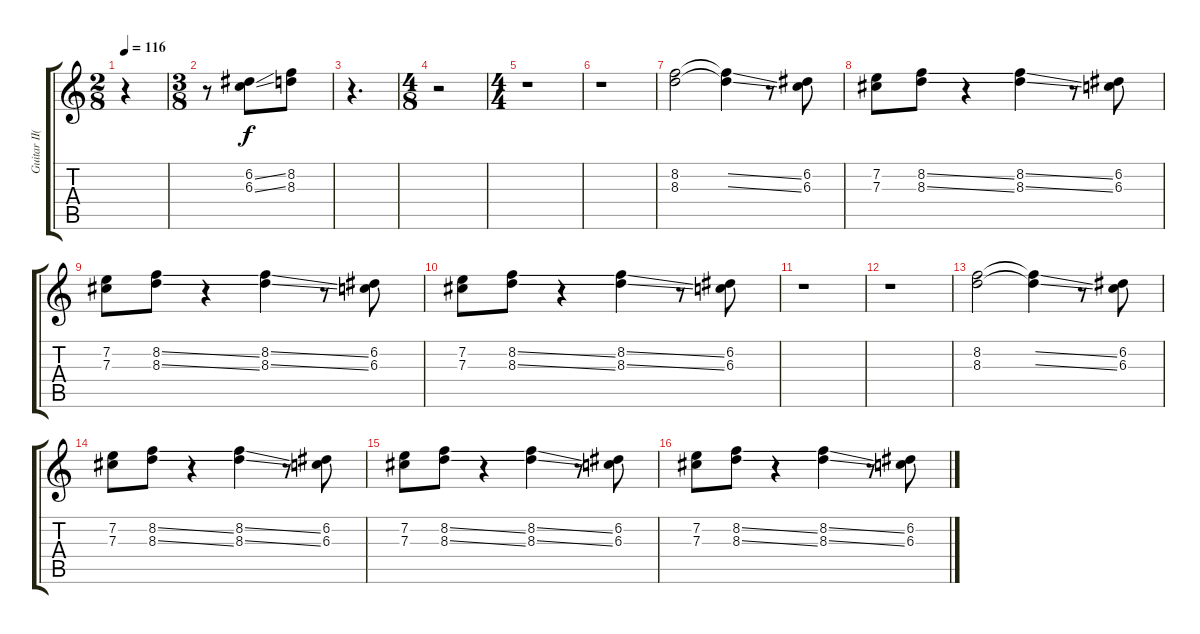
\track ("Guitar II(D-A-D-F#-A-D)(Electric+Slide)" "Guitar II(") {instrument electricguitarclean}
\staff {score tabs}
\tuning (D4 A3 Gb3 D3 A2 D2) {hide}
\ts (2 8)
\tempo 116
\clef g2
\ks c
r.4{dy f} |
\ts (3 8)
r.8 (6.2{ss} 6.3{ss}).8 (8.2 8.3).8 |
r.4{d} |
\ts (4 8)
r.2 |
\ts (4 4)
r.1 |
r.1 |
(8.2 8.3).2 (8.2{ss t} 8.3{ss t}).4 r.8 (6.2 6.3).8 |
(7.2 7.3).8 (8.2{ss} 8.3{ss}).8 r.4 (8.2{ss} 8.3{ss}).4 r.8 (6.2 6.3).8 |
(7.2 7.3).8 (8.2{ss} 8.3{ss}).8 r.4 (8.2{ss} 8.3{ss}).4 r.8 (6.2 6.3).8 |
(7.2 7.3).8 (8.2{ss} 8.3{ss}).8 r.4 (8.2{ss} 8.3{ss}).4 r.8 (6.2 6.3).8 |
r.1 |
r.1 |
(8.2 8.3).2 (8.2{ss t} 8.3{ss t}).4 r.8 (6.2 6.3).8 |
(7.2 7.3).8 (8.2{ss} 8.3{ss}).8 r.4 (8.2{ss} 8.3{ss}).4 r.8 (6.2 6.3).8 |
(7.2 7.3).8 (8.2{ss} 8.3{ss}).8 r.4 (8.2{ss} 8.3{ss}).4 r.8 (6.2 6.3).8 |
(7.2 7.3).8 (8.2{ss} 8.3{ss}).8 r.4 (8.2{ss} 8.3{ss}).4 r.8 (6.2 6.3).8
